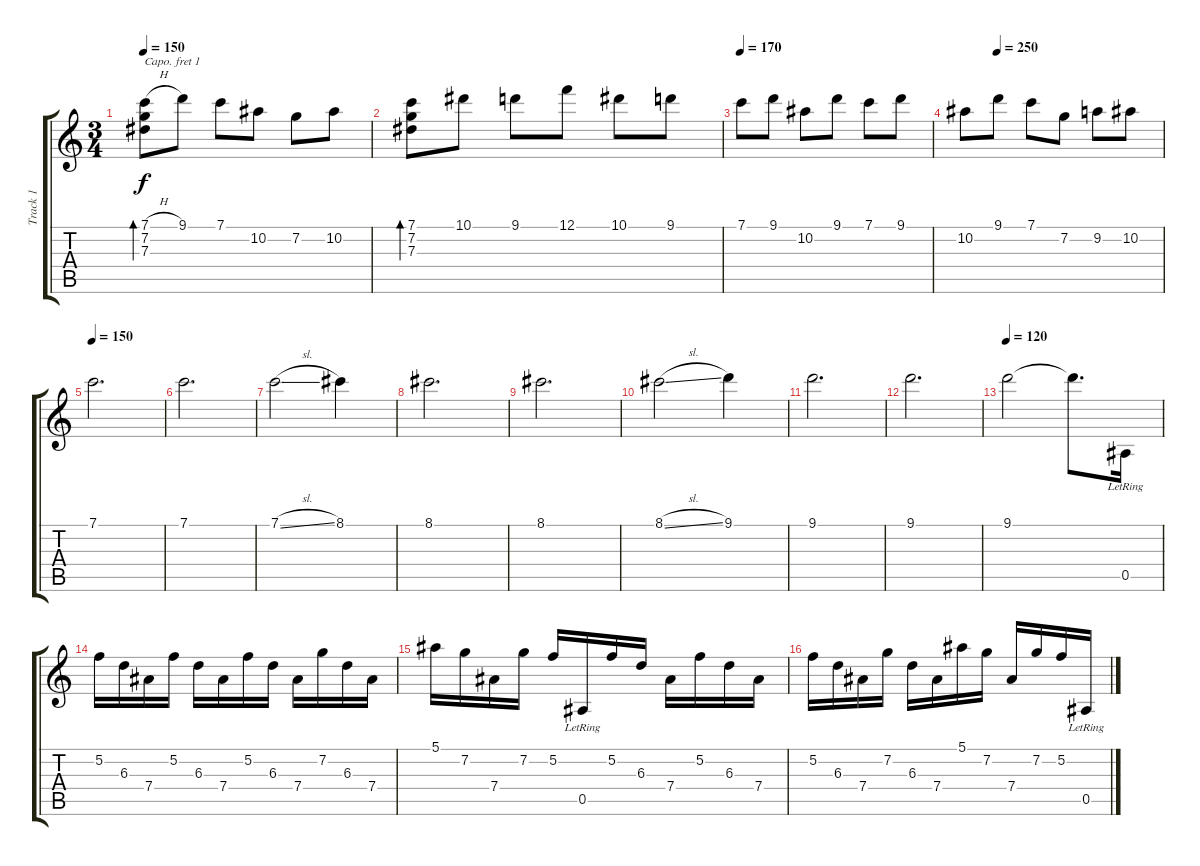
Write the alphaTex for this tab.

\track ("Track 1" "Track 1") {instrument acousticguitarnylon}
\staff {score tabs}
\capo 1
\tuning (E4 B3 G3 D3 A2 E2) {hide}
\ts (3 4)
\tempo 150
\clef g2
\ks c
(7.1{h} 7.2 7.3).8{bd 60 dy f} 9.1.8 7.1.8 10.2.8 7.2.8 10.2.8 |
(7.1 7.2 7.3).8{bd 480} 10.1.8 9.1.8 12.1.8 10.1.8 9.1.8 |
\tempo 170
7.1.8 9.1.8 10.2.8 9.1.8 7.1.8 9.1.8 |
\tempo (250 0.16666666666666666)
10.2.8 9.1.8 7.1.8 7.2.8 9.2.8 10.2.8 |
\tempo 150
7.1.2{d} |
7.1.2{d} |
7.1{sl}.2 8.1.4 |
8.1.2{d} |
8.1.2{d} |
8.1{sl}.2 9.1.4 |
9.1.2{d} |
9.1.2{d} |
\tempo 120
9.1.2 9.1{t}.8{d} 0.5{lr}.16 |
5.2.16 6.3.16 7.4.16 5.2.16 6.3.16 7.4.16 5.2.16 6.3.16 7.4.16 7.2.16 6.3.16 7.4.16 |
5.1.16 7.2.16 7.4.16 7.2.16 5.2.16 0.5{lr}.16 5.2.16 6.3.16 7.4.16 5.2.16 6.3.16 7.4.16 |
5.2.16 6.3.16 7.4.16 7.2.16 6.3.16 7.4.16 5.1.16 7.2.16 7.4.16 7.2.16 5.2.16 0.5{lr}.16
